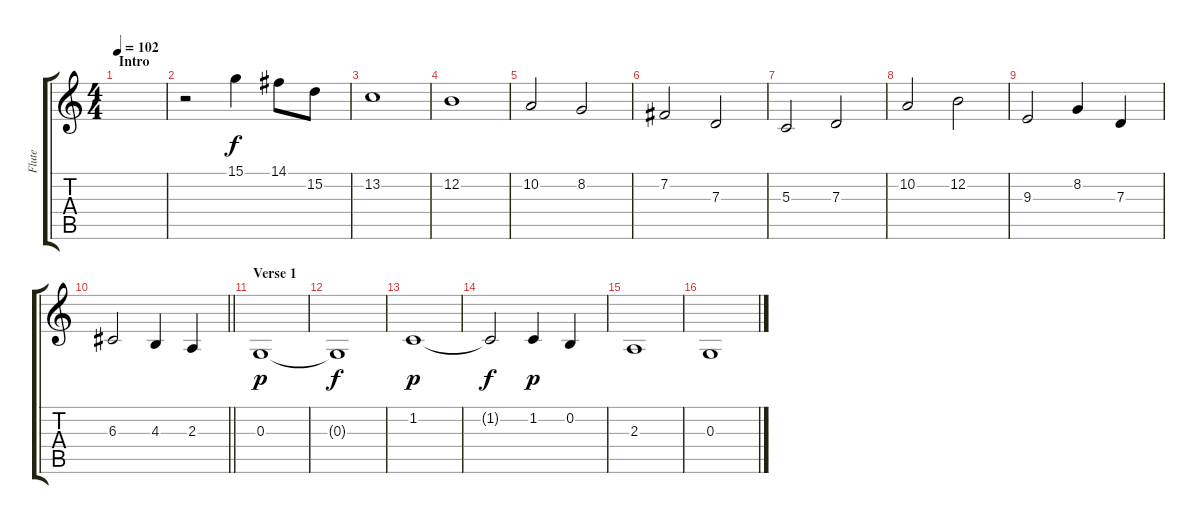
\track ("Flute" "Flute") {instrument flute}
\staff {score tabs}
\tuning (E4 B3 G3 D3 A2 E2) {hide}
\ts (4 4)
\section ("" "Intro")
\tempo 102
\clef g2
\ks c
|
r.2 15.1.4 14.1.8 15.2.8 |
13.2.1 |
12.2.1 |
10.2.2 8.2.2 |
7.2.2 7.3.2 |
5.3.2 7.3.2 |
10.2.2 12.2.2 |
9.3.2 8.2.4 7.3.4 |
\barLineRight lightlight
6.3.2 4.3.4 2.3.4 |
\section ("" "Verse 1")
0.3.1{dy p} |
0.3{t}.1{dy f} |
1.2.1{dy p} |
1.2{t}.2{dy f} 1.2.4{dy p} 0.2.4 |
2.3.1 |
0.3.1
